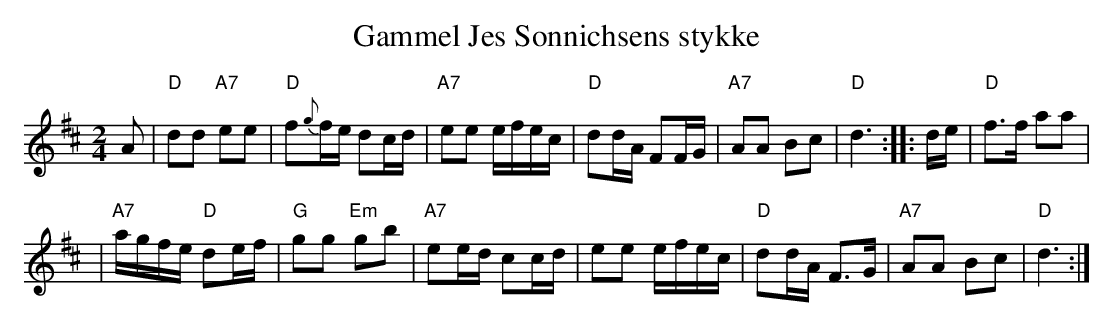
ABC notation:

X:1
T: Gammel Jes Sonnichsens stykke
M: 2/4
L: 1/16
K: D
A2 \
| "D"d2d2 "A7"e2e2 | "D"f2{g}fe d2cd | "A7"e2e2 efec \
| "D"d2dA F2FG | "A7"A2A2 B2c2 | "D"d6 :: de | "D"f3f a2a2 |
| "A7"agfe "D"d2ef | "G"g2g2 "Em"g2b2 | "A7"e2ed c2cd \
| e2e2 efec | "D"d2dA F3G | "A7"A2A2 B2c2 | "D"d6 :|
